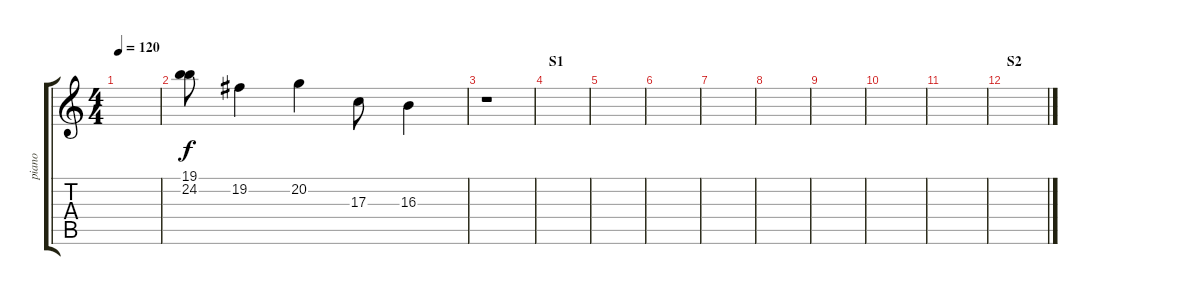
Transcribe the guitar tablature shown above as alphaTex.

\track ("piano" "piano") {instrument brightacousticpiano}
\staff {score tabs}
\tuning (E4 B3 G3 D3 A2 E2) {hide}
\ts (4 4)
\tempo 120
\clef g2
\ks c
|
(19.1 24.2).8 19.2.4 20.2.4 17.3.8 16.3.4 |
r.1 |
\section ("" "S1")
|
|
|
|
|
|
|
|
\section ("" "S2")
